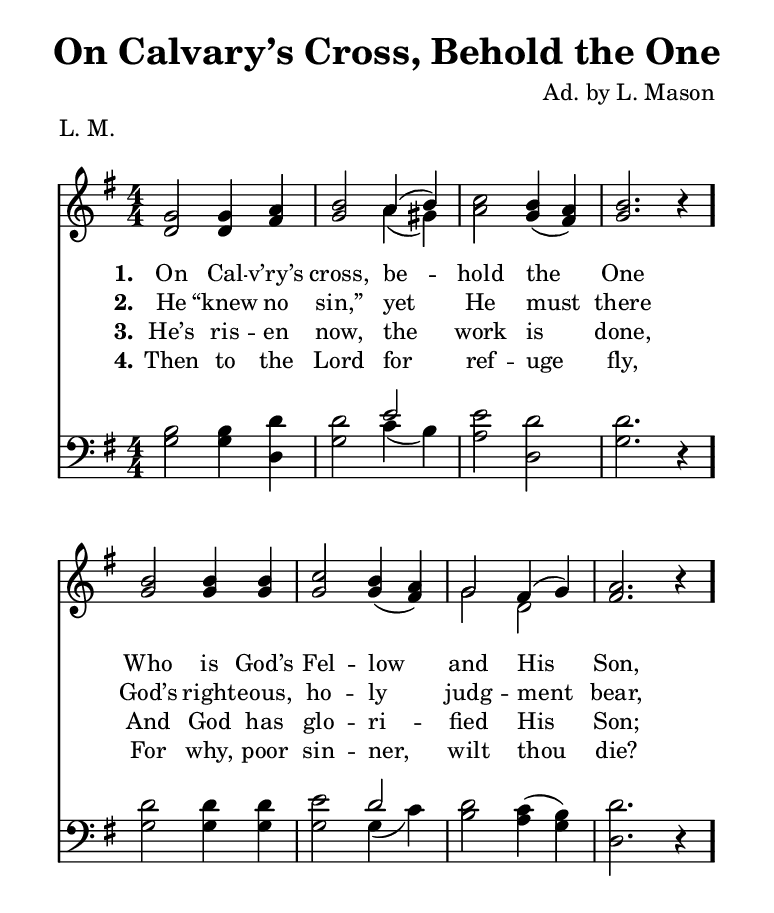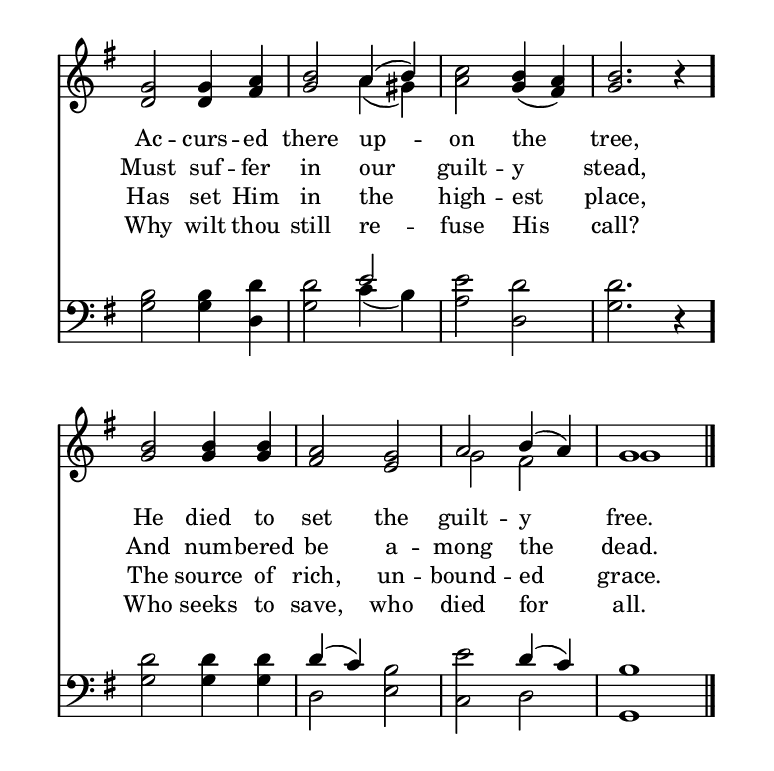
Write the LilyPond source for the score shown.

\include "common/global.ily"
\paper {
  \include "common/paper.ily"
  ragged-bottom = ##t
  ragged-last-bottom = ##t
  systems-per-page = ##f
  page-count = ##f
}

\header{
  %gospel
  hymnnumber = "11"
  title = "On Calvary’s Cross, Behold the One"
  tunename = "Hamburg"
  meter = "L. M."
  poet = ""
  composer = "Ad. by L. Mason"
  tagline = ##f
}

patternA = { c2 c4 c4 | c2 c4( c4) | c2 c4( c4) | c2. c4 } % Line 1, 3 soprano / alto / bass, Line 2 soprano / bass
patternB = { c2 c4 c4 | c2 c4( c4) | c2 c2      | c2. c4 } % Line 2 alto, Line 1, 3 bass
patternC = { c2 c4 c4 | c2 c2      | c2 c2      | c1     } % Line 4 alto and bass
patternD = { c2 c4 c4 | c4( c4) c2 | c2 c4( c4) | c1     } % Line 4 tenor
patternE = { c2 c4 c4 | c2 c2      | c2 c4( c4) | c1     } % Line 4 soprano
patternF = { c2 c4 c4 | c2 c2      | c2 c2      | c2. c4 } % Line 1, 3 tenor
patternH = { c2 c4 c4 | c2 c2      | c2 c4( c4) | c2. c4 } % Line 2 tenor

global = {
  \include "common/overrides.ily"
  \override Staff.TimeSignature.style = #'numbered
  \time 4/4
  \once \override Score.MetronomeMark.transparent = ##t
  \tempo 4 = 120
  \key g \major
  \autoBeamOff
}

notesSoprano = {
\global
\relative c'' {

  \changePitch \patternA { g g a | b a b | c b a   | b r }
  \changePitch \patternA { b b b | c b a | g fis g | a r }
  \changePitch \patternA { g g a | b a b | c b a   | b r }
  \changePitch \patternE { b b b | a g   | a b a   | g   }

  \bar "|."

}
}

notesAlto = {
\global
\relative e' {

  \changePitch \patternA { d d fis | g a gis | a g fis | g r   }
  \changePitch \patternB { g g g   | g g fis | g d     | fis r }
  \changePitch \patternA { d d fis | g a gis | a g fis | g r   }
  \changePitch \patternC { g g g   | fis e   | g fis   | g     }

}
}

notesTenor = {
\global
\relative a {

  \changePitch \patternF { b b d | d e   | e d   | d r }
  \changePitch \patternH { d d d | e d   | d c b | d r }
  \changePitch \patternF { b b d | d e   | e d   | d r }
  \changePitch \patternD { d d d | d c b | e d c | b   }

}
}

notesBass = {
\global
\relative f {

  \changePitch \patternB { g g d | g c b | a d,  | g r }
  \changePitch \patternA { g g g | g g c | b a g | d r }
  \changePitch \patternB { g g d | g c b | a d,  | g r }
  \changePitch \patternC { g g g | d e   | c d   | g,  }

}
}

wordsA = \lyricmode {
\set stanza = "1."

On Cal -- v’ry’s cross, be -- hold the One \bar "."
Who is God’s Fel -- low and His Son, \bar "."
Ac -- curs -- ed there up  -- on the tree, \bar "."
He died to set the guilt -- y free. \bar "."

}

wordsB = \lyricmode {
\set stanza = "2."

He “knew no sin,” yet He must there
God’s right -- eous, ho -- ly judg -- ment bear,
Must suf -- fer in our guilt -- y stead,
And num -- bered be a -- mong the dead.

}

wordsC = \lyricmode {
\set stanza = "3."

He’s ris -- en now, the work is done,
And God has glo -- ri -- fied His Son;
Has set Him in the high -- est place,
The source of rich, un -- bound -- ed grace.

}

wordsD = \lyricmode {
\set stanza = "4."

Then to the Lord for ref -- uge fly,
For why, poor sin -- ner, wilt thou die?
Why wilt thou still re -- fuse His call?
Who seeks to save, who died for all.

}


\score {
  \context ChoirStaff <<
    \context Staff = upper <<
      \set Staff.autoBeaming = ##f
      \set ChoirStaff.systemStartDelimiter = #'SystemStartBar
      \set ChoirStaff.printPartCombineTexts = ##f
      \partcombine #'(2 . 9) \notesSoprano \notesAlto
      \context NullVoice = sopranos { \voiceOne << \notesSoprano >> }
      \context NullVoice = altos { \voiceTwo << \notesAlto >> }
      \context Lyrics = one   \lyricsto sopranos \wordsA
      \context Lyrics = two   \lyricsto sopranos \wordsB
      \context Lyrics = three \lyricsto sopranos \wordsC
      \context Lyrics = four  \lyricsto sopranos \wordsD
    >>
    \context Staff = men <<
      \set Staff.autoBeaming = ##f
      \clef bass
      \set ChoirStaff.printPartCombineTexts = ##f
      \partcombine #'(2 . 9) \notesTenor \notesBass
      \context NullVoice = tenors { \voiceOne << \notesTenor >> }
      \context NullVoice = basses { \voiceTwo << \notesBass >> }
    >>
  >>
  \layout {
    \include "common/layout.ily"
  }
  \midi{
    \include "common/midi.ily"
  }
}

\version "2.19.49"  % necessary for upgrading to future LilyPond versions.

% vi:set et ts=2 sw=2 ai nocindent syntax=lilypond:
